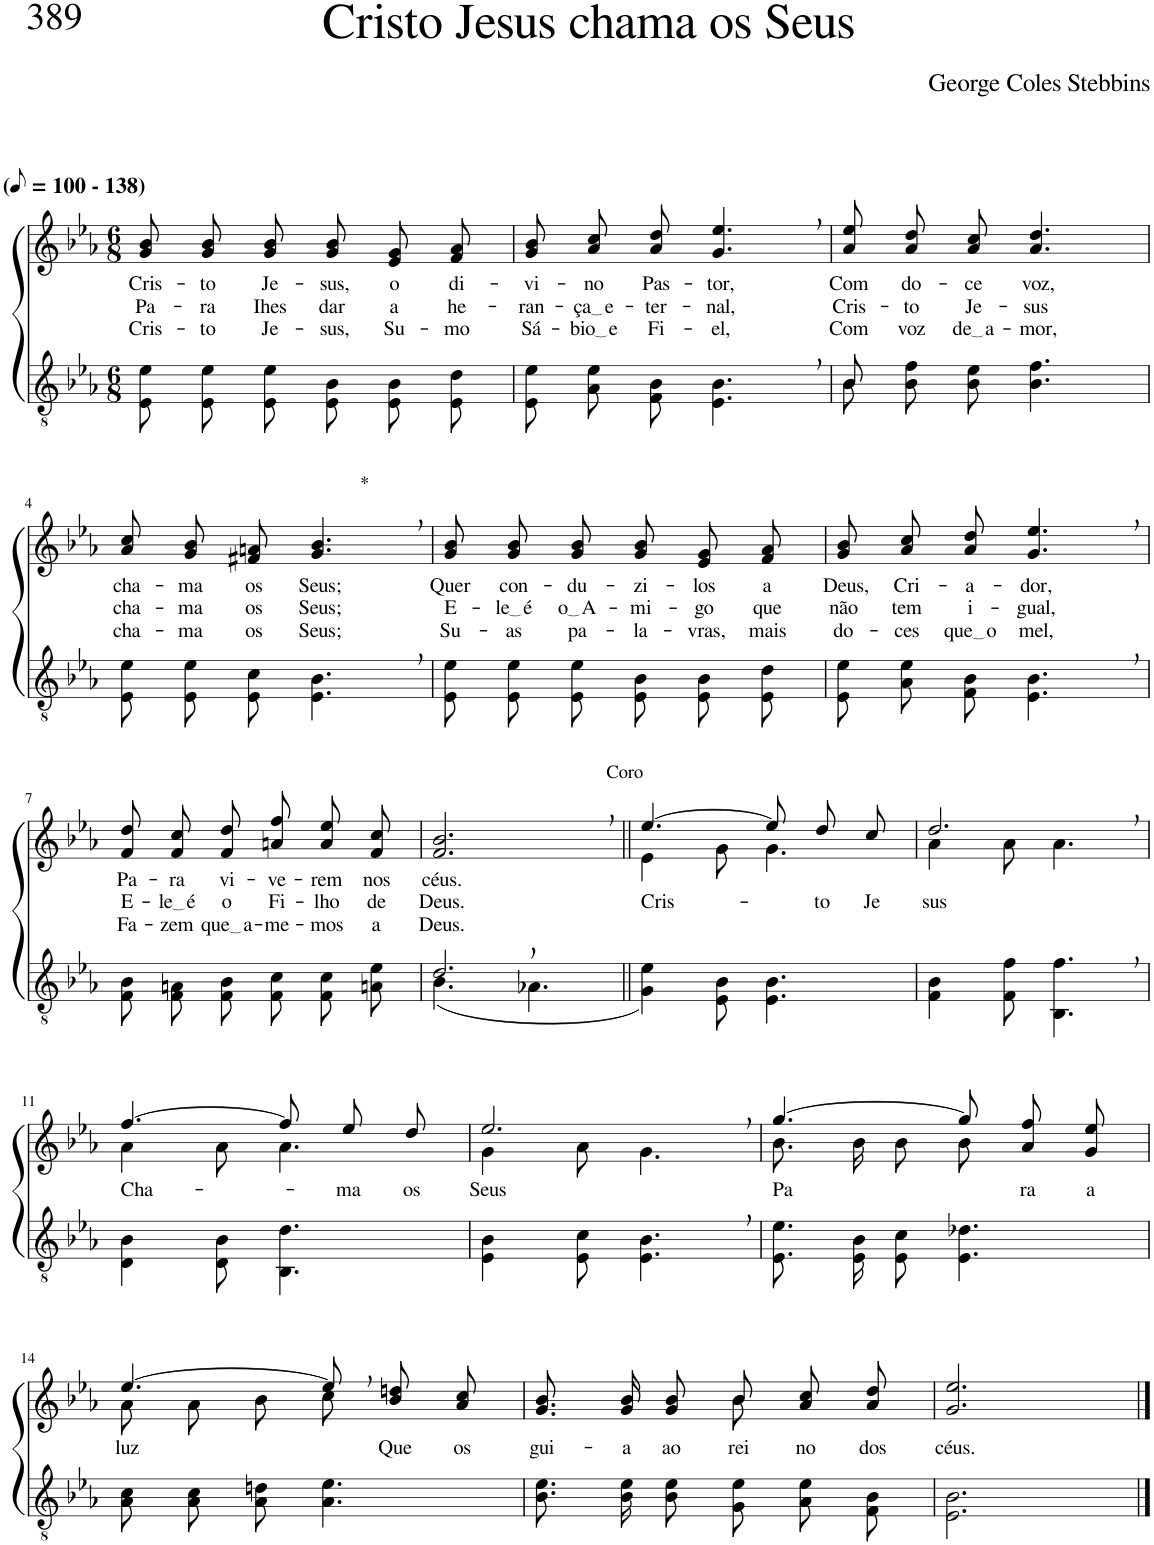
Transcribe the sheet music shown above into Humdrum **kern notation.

**kern	**kern	**text	**text	**text
*part2	*part1	*part1	*part1	*part1
*staff2	*staff1	*staff1	*staff1	*staff1
*I"Parte III e IV	*I"Parte I e II	*	*	*
*clefGv2	*clefG2	*	*	*
*Trd3c5	*Trd3c5	*	*	*
*k[b-e-a-]	*k[b-e-a-]	*	*	*
*M6/8	*M6/8	*	*	*
*MM50	*MM50	*	*	*
=1	=1	=1	=1	=1
!	!LO:TX:a:B:t=(	!	!	!
!	!LO:TX:a:B:t=- 138)	!	!	!
!	!	!LO:LY:b	!LO:LY:b	!LO:LY:b
8E-/ 8e-/L	8g/ 8b-/L	Cris-	Pa-	Cris-
!	!	!LO:LY:b	!LO:LY:b	!LO:LY:b
8E-/ 8e-/	8g/ 8b-/	-to	-ra	-to
!	!	!LO:LY:b	!LO:LY:b	!LO:LY:b
8E-/ 8e-/J	8g/ 8b-/J	Je-	Ihes	Je-
!	!	!LO:LY:b	!LO:LY:b	!LO:LY:b
8E-/ 8B-/L	8g/ 8b-/L	-sus,	dar	-sus,
!	!	!LO:LY:b	!LO:LY:b	!LO:LY:b
8E-/ 8B-/	8e-/ 8g/	o	a	Su-
!	!	!LO:LY:b	!LO:LY:b	!LO:LY:b
8E-/ 8d/J	8f/ 8a-/J	di-	he-	-mo
=2	=2	=2	=2	=2
!	!	!LO:LY:b	!LO:LY:b	!LO:LY:b
8E-/ 8e-/L	8g\ 8b-\L	-vi-	-ran-	Sá-
!	!	!LO:LY:b	!LO:LY:b	!LO:LY:b
8A-/ 8e-/	8a-\ 8cc\	-no	ça e	bio e
!	!	!LO:LY:b	!LO:LY:b	!LO:LY:b
8F/ 8B-/J	8a-\ 8dd\J	Pas-	-ter-	Fi-
!	!	!LO:LY:b	!LO:LY:b	!LO:LY:b
4.E-\, 4.B-\,	4.g/, 4.ee-/,	-tor,	-nal,	-el,
=3	=3	=3	=3	=3
*^	*	*	*	*
!	!	!	!LO:LY:b	!LO:LY:b	!LO:LY:b
8B-\L	8B-/	8a-\ 8ee-\L	Com	Cris-	Com
!	!	!	!LO:LY:b	!LO:LY:b	!LO:LY:b
8B-\ 8f\	2ryy	8a-\ 8dd\	do-	-to	voz
!	!	!	!LO:LY:b	!LO:LY:b	!LO:LY:b
8B-\ 8e-\J	.	8a-\ 8cc\J	-ce	Je-	de a
!	!	!	!LO:LY:b	!LO:LY:b	!LO:LY:b
4.B-\ 4.f\	.	4.a-/ 4.dd/	voz,	-sus	-mor,
.	8ryy	.	.	.	.
!!LO:LB:g=z
=4	=4	=4	=4	=4	=4
!	!	!	!LO:LY:b	!LO:LY:b	!LO:LY:b
*v	*v	*	*	*	*
8E-/ 8e-/L	8a-/ 8cc/L	cha-	cha-	cha-
!	!	!LO:LY:b	!LO:LY:b	!LO:LY:b
8E-/ 8e-/	8g/ 8b-/	-ma	-ma	-ma
!	!	!LO:LY:b	!LO:LY:b	!LO:LY:b
8E-/ 8c/J	8f#X/ 8an/J	os	os	os
!	!LO:TX:a:t=*	!	!	!
!	!	!LO:LY:b	!LO:LY:b	!LO:LY:b
4.E-\, 4.B-\,	4.g/, 4.b-/,	Seus;	Seus;	Seus;
=5	=5	=5	=5	=5
!	!	!LO:LY:b	!LO:LY:b	!LO:LY:b
8E-/ 8e-/L	8g/ 8b-/L	Quer	E-	Su-
!	!	!LO:LY:b	!LO:LY:b	!LO:LY:b
8E-/ 8e-/	8g/ 8b-/	con-	le é	-as
!	!	!LO:LY:b	!LO:LY:b	!LO:LY:b
8E-/ 8e-/J	8g/ 8b-/J	-du-	o A	pa-
!	!	!LO:LY:b	!LO:LY:b	!LO:LY:b
8E-/ 8B-/L	8g/ 8b-/L	-zi-	-mi-	-la-
!	!	!LO:LY:b	!LO:LY:b	!LO:LY:b
8E-/ 8B-/	8e-/ 8g/	-los	-go	-vras,
!	!	!LO:LY:b	!LO:LY:b	!LO:LY:b
8E-/ 8d/J	8f/ 8a-/J	a	que	mais
=6	=6	=6	=6	=6
!	!	!LO:LY:b	!LO:LY:b	!LO:LY:b
8E-/ 8e-/L	8g\ 8b-\L	Deus,	não	do-
!	!	!LO:LY:b	!LO:LY:b	!LO:LY:b
8A-/ 8e-/	8a-\ 8cc\	Cri-	tem	-ces
!	!	!LO:LY:b	!LO:LY:b	!LO:LY:b
8F/ 8B-/J	8a-\ 8dd\J	-a-	i-	que o
!	!	!LO:LY:b	!LO:LY:b	!LO:LY:b
4.E-\, 4.B-\,	4.g/, 4.ee-/,	-dor,	-gual,	mel,
!!LO:LB:g=z
=7	=7	=7	=7	=7
!	!	!LO:LY:b	!LO:LY:b	!LO:LY:b
8F/ 8B-/L	8f/ 8dd/L	Pa-	E-	Fa-
!	!	!LO:LY:b	!LO:LY:b	!LO:LY:b
8F/ 8An/	8f/ 8cc/	-ra	le é	-zem
!	!	!LO:LY:b	!LO:LY:b	!LO:LY:b
8F/ 8B-/J	8f/ 8dd/J	vi-	o	que a
!	!	!LO:LY:b	!LO:LY:b	!LO:LY:b
8F\ 8c\L	8an\ 8ff\L	-ve-	Fi-	-me-
!	!	!LO:LY:b	!LO:LY:b	!LO:LY:b
8F\ 8c\	8a\ 8ee-\	-rem	-lho	-mos
!	!	!LO:LY:b	!LO:LY:b	!LO:LY:b
8An\ 8e-\J	8f\ 8cc\J	nos	de	a
=8	=8	=8	=8	=8
*^	*	*	*	*
!	!	!	!LO:LY:b	!LO:LY:b	!LO:LY:b
2.d,/	(4.B-\	2.f/, 2.b-/,	céus.	Deus.	Deus.
.	4.A-X\	.	.	.	.
=9||	=9||	=9||	=9||	=9||	=9||
*	*	*^	*	*	*
!	!	!LO:TX:a:t=Coro	!	!	!	!
!	!	!	!	!	!LO:LY:b	!
*v	*v	*	*	*	*	*
4G\ 4e-\)	[4.ee-/	4e-\	.	Cris-	.
8E-\ 8B-\	.	8g\	.	.	.
4.E-\ 4.B-\	8ee-/L]	4.g\	.	.	.
!	!	!	!	!LO:LY:b	!
.	8dd/	.	.	-to	.
!	!	!	!	!LO:LY:b	!
.	8cc/J	.	.	Je-	.
=10	=10	=10	=10	=10	=10
!	!	!	!	!LO:LY:b	!
4F\ 4B-\	2.dd,/	4a-\	.	-sus	.
8F\ 8f\	.	8a-\	.	.	.
4.BB-\, 4.f\,	.	4.a-\	.	.	.
!!LO:LB:g=z	!!
=11	=11	=11	=11	=11	=11
!	!	!	!LO:LY:b	!	!
4D\ 4B-\	[4.ff/	4a-\	Cha-	.	.
8D\ 8B-\	.	8a-\	.	.	.
4.BB-\ 4.d\	8ff/L]	4.a-\	.	.	.
!	!	!	!LO:LY:b	!	!
.	8ee-/	.	-ma	.	.
!	!	!	!LO:LY:b	!	!
.	8dd/J	.	os	.	.
=12	=12	=12	=12	=12	=12
!	!	!	!LO:LY:b	!	!
4E-\ 4B-\	2.ee-,/	4g\	Seus	.	.
8E-\ 8c\	.	8a-\	.	.	.
4.E-\, 4.B-\,	.	4.g\	.	.	.
=13	=13	=13	=13	=13	=13
!	!	!	!LO:LY:b	!	!
8.E-/ 8.e-/L	[4.gg/	8.b-\	Pa-	.	.
16E-/ 16B-/K	.	16b-\KL	.	.	.
8E-/ 8c/J	.	8b-\	.	.	.
4.E-\ 4.d-X\	8gg\L]	8b-\J	.	.	.
!	!	!	!LO:LY:b	!	!
.	8a-\ 8ff\	4ryy	-ra	.	.
!	!	!	!LO:LY:b	!	!
.	8g\ 8ee-\J	.	a	.	.
!!LO:LB:g=z	!!
=14	=14	=14	=14	=14	=14
!	!	!	!LO:LY:b	!	!
8A-\ 8c\L	[4.ee-/	8a-\	luz	.	.
8A-\ 8c\	.	8a-\L	.	.	.
8A-\ 8dn\J	.	8b-\	.	.	.
4.A-\ 4.e-\	8ee-,\L]	8cc\J	.	.	.
!	!	!	!LO:LY:b	!	!
.	8b-\ 8ddn\	4ryy	Que	.	.
!	!	!	!LO:LY:b	!	!
.	8a-\ 8cc\J	.	os	.	.
=15	=15	=15	=15	=15	=15
!	!	!	!LO:LY:b	!	!
8.B-\ 8.e-\L	4.ryy	8.g/ 8.b-/L	gui-	.	.
!	!	!	!LO:LY:b	!	!
16B-\ 16e-\K	.	16g/ 16b-/K	-a	.	.
!	!	!	!LO:LY:b	!	!
8B-\ 8e-\J	.	8g/ 8b-/J	ao	.	.
!	!	!	!LO:LY:b	!	!
8G/ 8e-/L	8b-\	8b-\L	rei-	.	.
!	!	!	!LO:LY:b	!	!
8A-/ 8e-/	4ryy	8a-\ 8cc\	-no	.	.
!	!	!	!LO:LY:b	!	!
8F/ 8B-/J	.	8a-\ 8dd\J	dos	.	.
=16	=16	=16	=16	=16	=16
!	!	!	!LO:LY:b	!	!
*	*v	*v	*	*	*
2.E-\ 2.B-\	2.g/ 2.ee-/	céus.	.	.
==	==	==	==	==
*-	*-	*-	*-	*-
